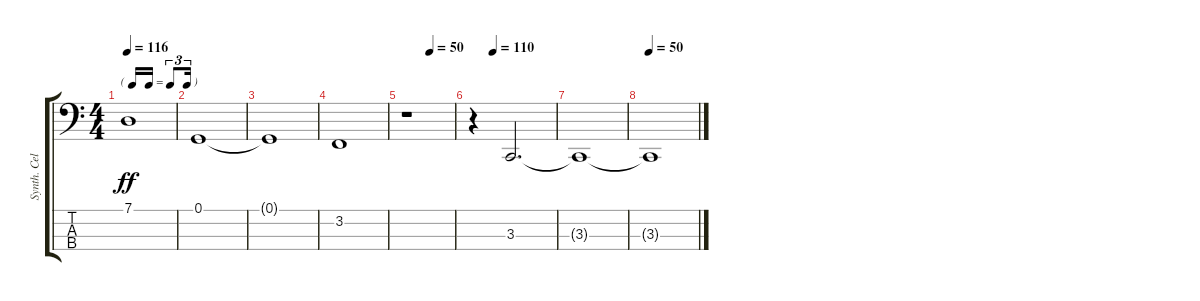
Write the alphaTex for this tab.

\track ("Synth. Cello" "Synth. Cel") {instrument cello}
\staff {score tabs}
\tuning (G2 D2 A1 E1) {hide}
\ts (4 4)
\tf triplet16th
\tempo 116
\clef f4
\ks c
7.1{t}.1{dy ff} |
0.1.1 |
0.1{t}.1 |
3.2.1 |
\tempo (50 0.5)
r.1 |
\tempo (110 0.25)
r.4 3.3.2{d} |
3.3{t}.1 |
\tempo 50
3.3{t}.1
